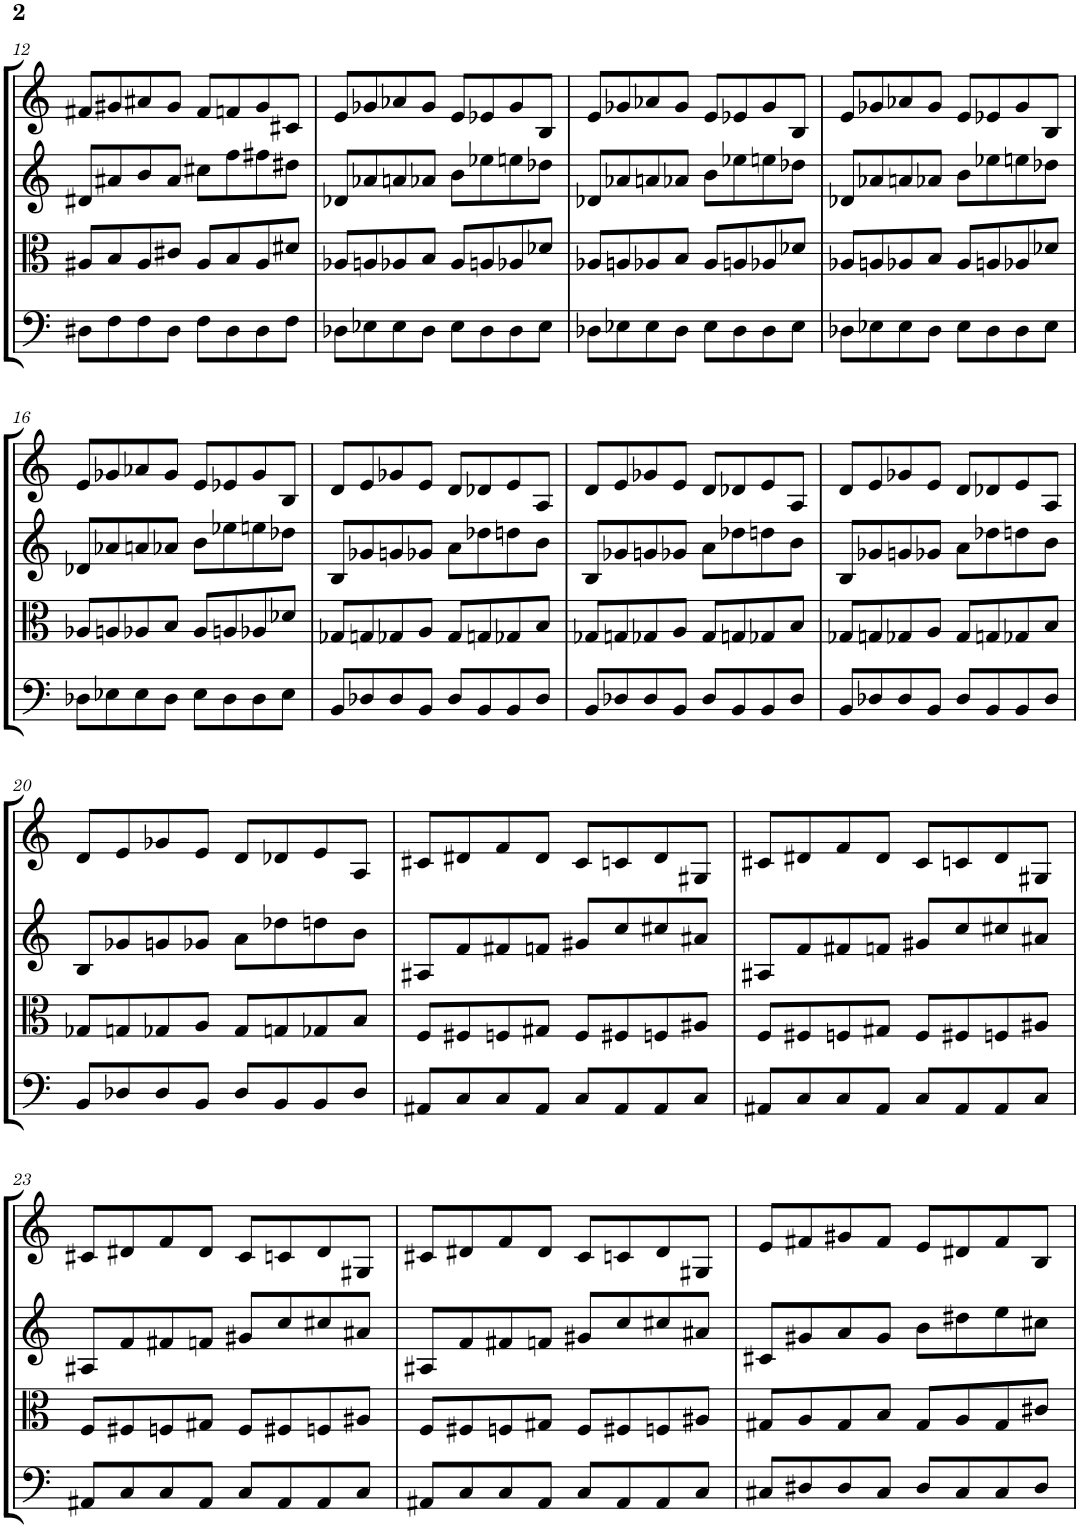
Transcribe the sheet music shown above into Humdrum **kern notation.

**kern	**kern	**kern	**kern
*part4	*part3	*part2	*part1
*staff4	*staff3	*staff2	*staff1
*I"Violoncello	*I"Viola	*I"Violin II	*I"Violin I
*I'Vc	*I'Vla	*I'Vln	*I'Vln
!!LO:PB:g=z
*clefF4	*clefC3	*clefG2	*clefG2
*k[]	*k[]	*k[]	*k[]
*M4/4	*M4/4	*M4/4	*M4/4
=12	=12	=12	=12
8D#X\L	8A#X/L	8d#X/L	8f#X/L
8F\	8B/	8a#X/	8g#X/
8F\	8A#/	8b/	8a#X/
8D#\J	8c#X/J	8a#/J	8g#/J
8F\L	8A#/L	8cc#X\L	8f#/L
8D#\	8B/	8ff\	8fn/
8D#\	8A#/	8ff#X\	8g#/
8F\J	8d#X/J	8dd#X\J	8c#X/J
=13	=13	=13	=13
8D-X\L	8A-X/L	8d-X/L	8e/L
8E-X\	8An/	8a-X/	8g-X/
8E-\	8A-X/	8an/	8a-X/
8D-\J	8B/J	8a-X/J	8g-/J
8E-\L	8A-/L	8b\L	8e/L
8D-\	8An/	8ee-X\	8e-X/
8D-\	8A-X/	8een\	8g-/
8E-\J	8d-X/J	8dd-X\J	8B/J
=14	=14	=14	=14
8D-X\L	8A-X/L	8d-X/L	8e/L
8E-X\	8An/	8a-X/	8g-X/
8E-\	8A-X/	8an/	8a-X/
8D-\J	8B/J	8a-X/J	8g-/J
8E-\L	8A-/L	8b\L	8e/L
8D-\	8An/	8ee-X\	8e-X/
8D-\	8A-X/	8een\	8g-/
8E-\J	8d-X/J	8dd-X\J	8B/J
=15	=15	=15	=15
8D-X\L	8A-X/L	8d-X/L	8e/L
8E-X\	8An/	8a-X/	8g-X/
8E-\	8A-X/	8an/	8a-X/
8D-\J	8B/J	8a-X/J	8g-/J
8E-\L	8A-/L	8b\L	8e/L
8D-\	8An/	8ee-X\	8e-X/
8D-\	8A-X/	8een\	8g-/
8E-\J	8d-X/J	8dd-X\J	8B/J
!!LO:LB:g=z
=16	=16	=16	=16
8D-X\L	8A-X/L	8d-X/L	8e/L
8E-X\	8An/	8a-X/	8g-X/
8E-\	8A-X/	8an/	8a-X/
8D-\J	8B/J	8a-X/J	8g-/J
8E-\L	8A-/L	8b\L	8e/L
8D-\	8An/	8ee-X\	8e-X/
8D-\	8A-X/	8een\	8g-/
8E-\J	8d-X/J	8dd-X\J	8B/J
=17	=17	=17	=17
8BB/L	8G-X/L	8B/L	8d/L
8D-X/	8Gn/	8g-X/	8e/
8D-/	8G-X/	8gn/	8g-X/
8BB/J	8A/J	8g-X/J	8e/J
8D-/L	8G-/L	8a\L	8d/L
8BB/	8Gn/	8dd-X\	8d-X/
8BB/	8G-X/	8ddn\	8e/
8D-/J	8B/J	8b\J	8A/J
=18	=18	=18	=18
8BB/L	8G-X/L	8B/L	8d/L
8D-X/	8Gn/	8g-X/	8e/
8D-/	8G-X/	8gn/	8g-X/
8BB/J	8A/J	8g-X/J	8e/J
8D-/L	8G-/L	8a\L	8d/L
8BB/	8Gn/	8dd-X\	8d-X/
8BB/	8G-X/	8ddn\	8e/
8D-/J	8B/J	8b\J	8A/J
=19	=19	=19	=19
8BB/L	8G-X/L	8B/L	8d/L
8D-X/	8Gn/	8g-X/	8e/
8D-/	8G-X/	8gn/	8g-X/
8BB/J	8A/J	8g-X/J	8e/J
8D-/L	8G-/L	8a\L	8d/L
8BB/	8Gn/	8dd-X\	8d-X/
8BB/	8G-X/	8ddn\	8e/
8D-/J	8B/J	8b\J	8A/J
!!LO:LB:g=z
=20	=20	=20	=20
8BB/L	8G-X/L	8B/L	8d/L
8D-X/	8Gn/	8g-X/	8e/
8D-/	8G-X/	8gn/	8g-X/
8BB/J	8A/J	8g-X/J	8e/J
8D-/L	8G-/L	8a\L	8d/L
8BB/	8Gn/	8dd-X\	8d-X/
8BB/	8G-X/	8ddn\	8e/
8D-/J	8B/J	8b\J	8A/J
=21	=21	=21	=21
8AA#X/L	8F/L	8A#X/L	8c#X/L
8C/	8F#X/	8f/	8d#X/
8C/	8Fn/	8f#X/	8f/
8AA#/J	8G#X/J	8fn/J	8d#/J
8C/L	8F/L	8g#X/L	8c#/L
8AA#/	8F#X/	8cc/	8cn/
8AA#/	8Fn/	8cc#X/	8d#/
8C/J	8A#X/J	8a#X/J	8G#X/J
=22	=22	=22	=22
8AA#X/L	8F/L	8A#X/L	8c#X/L
8C/	8F#X/	8f/	8d#X/
8C/	8Fn/	8f#X/	8f/
8AA#/J	8G#X/J	8fn/J	8d#/J
8C/L	8F/L	8g#X/L	8c#/L
8AA#/	8F#X/	8cc/	8cn/
8AA#/	8Fn/	8cc#X/	8d#/
8C/J	8A#X/J	8a#X/J	8G#X/J
!!LO:LB:g=z
=23	=23	=23	=23
8AA#X/L	8F/L	8A#X/L	8c#X/L
8C/	8F#X/	8f/	8d#X/
8C/	8Fn/	8f#X/	8f/
8AA#/J	8G#X/J	8fn/J	8d#/J
8C/L	8F/L	8g#X/L	8c#/L
8AA#/	8F#X/	8cc/	8cn/
8AA#/	8Fn/	8cc#X/	8d#/
8C/J	8A#X/J	8a#X/J	8G#X/J
=24	=24	=24	=24
8AA#X/L	8F/L	8A#X/L	8c#X/L
8C/	8F#X/	8f/	8d#X/
8C/	8Fn/	8f#X/	8f/
8AA#/J	8G#X/J	8fn/J	8d#/J
8C/L	8F/L	8g#X/L	8c#/L
8AA#/	8F#X/	8cc/	8cn/
8AA#/	8Fn/	8cc#X/	8d#/
8C/J	8A#X/J	8a#X/J	8G#X/J
=25	=25	=25	=25
8C#X/L	8G#X/L	8c#X/L	8e/L
8D#X/	8A/	8g#X/	8f#X/
8D#/	8G#/	8a/	8g#X/
8C#/J	8B/J	8g#/J	8f#/J
8D#/L	8G#/L	8b\L	8e/L
8C#/	8A/	8dd#X\	8d#X/
8C#/	8G#/	8ee\	8f#/
8D#/J	8c#X/J	8cc#X\J	8B/J
=	=	=	=
*-	*-	*-	*-
